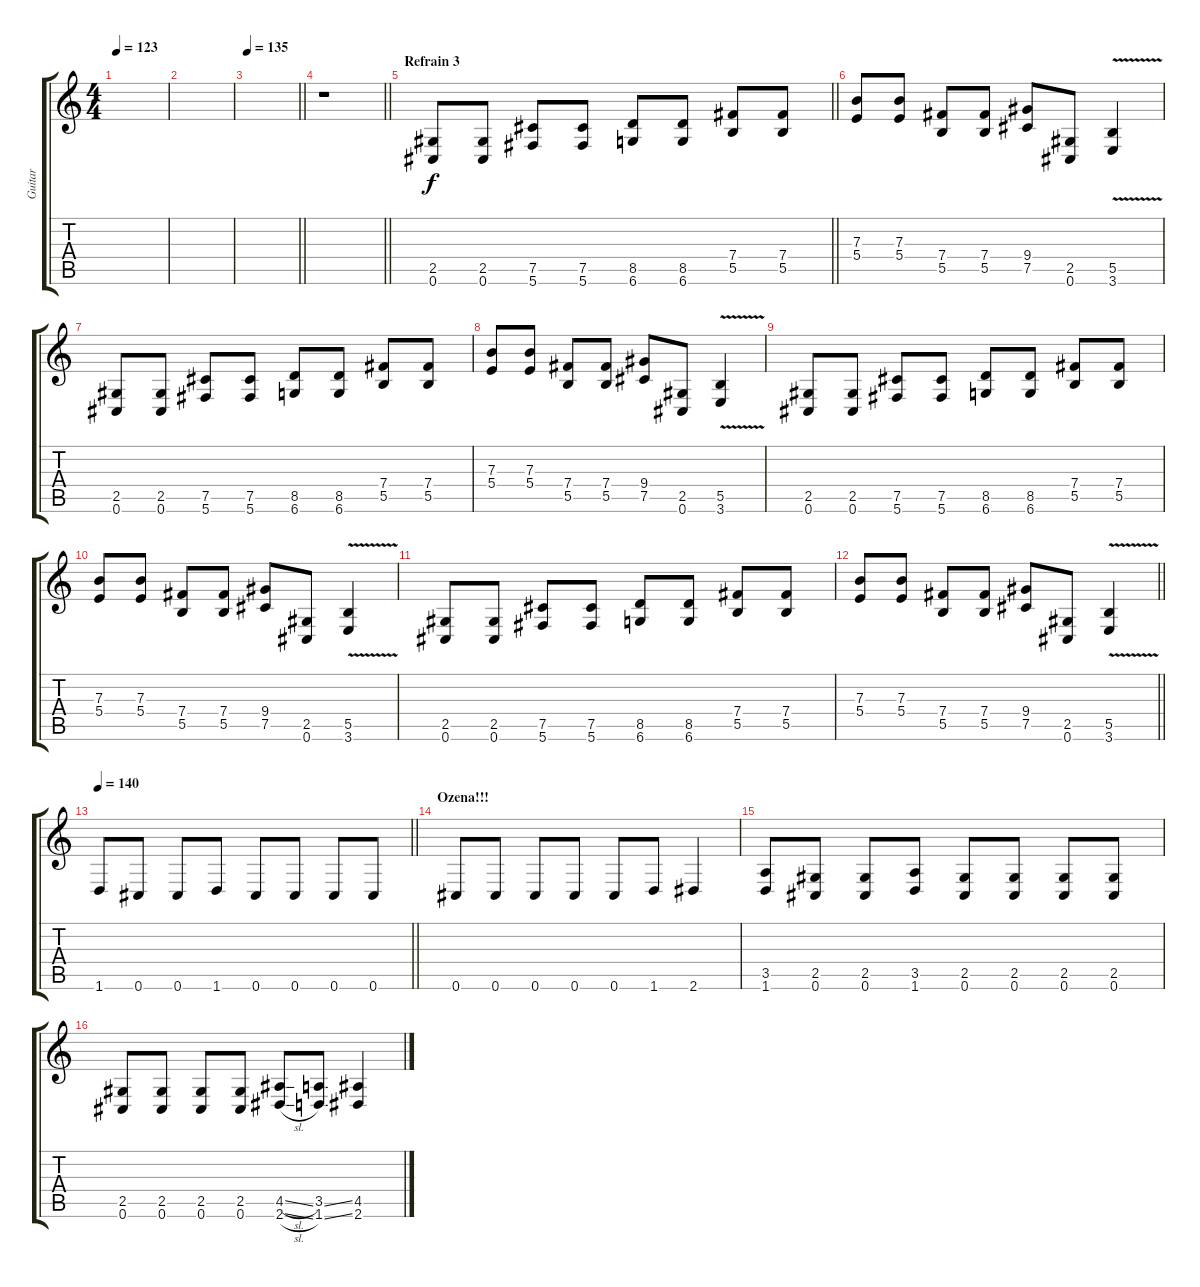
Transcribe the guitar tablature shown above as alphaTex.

\track ("Guitar" "Guitar") {instrument distortionguitar}
\staff {score tabs}
\tuning (Db4 Ab3 E3 B2 Gb2 Db2) {hide}
\ts (4 4)
\tempo 123
\clef g2
\ks c
|
|
\tempo 135
\barLineRight lightlight
|
\barLineRight lightlight
r.1{volume 13} |
\section ("" "Refrain 3")
\barLineRight lightlight
(2.5 0.6).8 (2.5 0.6).8 (7.5 5.6).8 (7.5 5.6).8 (8.5 6.6).8 (8.5 6.6).8 (7.4 5.5).8 (7.4 5.5).8 |
(7.3 5.4).8 (7.3 5.4).8 (7.4 5.5).8 (7.4 5.5).8 (9.4 7.5).8 (2.5 0.6).8 (5.5{v} 3.6).4 |
(2.5 0.6).8 (2.5 0.6).8 (7.5 5.6).8 (7.5 5.6).8 (8.5 6.6).8 (8.5 6.6).8 (7.4 5.5).8 (7.4 5.5).8 |
(7.3 5.4).8 (7.3 5.4).8 (7.4 5.5).8 (7.4 5.5).8 (9.4 7.5).8 (2.5 0.6).8 (5.5{v} 3.6).4 |
(2.5 0.6).8 (2.5 0.6).8 (7.5 5.6).8 (7.5 5.6).8 (8.5 6.6).8 (8.5 6.6).8 (7.4 5.5).8 (7.4 5.5).8 |
(7.3 5.4).8 (7.3 5.4).8 (7.4 5.5).8 (7.4 5.5).8 (9.4 7.5).8 (2.5 0.6).8 (5.5{v} 3.6).4 |
(2.5 0.6).8 (2.5 0.6).8 (7.5 5.6).8 (7.5 5.6).8 (8.5 6.6).8 (8.5 6.6).8 (7.4 5.5).8 (7.4 5.5).8 |
\barLineRight lightlight
(7.3 5.4).8 (7.3 5.4).8 (7.4 5.5).8 (7.4 5.5).8 (9.4 7.5).8 (2.5 0.6).8 (5.5{v} 3.6).4 |
\tempo 140
\barLineRight lightlight
1.6.8 0.6.8 0.6.8 1.6.8 0.6.8 0.6.8 0.6.8 0.6.8 |
\section ("" "Ozena!!!")
0.6.8 0.6.8 0.6.8 0.6.8 0.6.8 1.6.8 2.6.4 |
(3.5 1.6).8 (2.5 0.6).8 (2.5 0.6).8 (3.5 1.6).8 (2.5 0.6).8 (2.5 0.6).8 (2.5 0.6).8 (2.5 0.6).8 |
(2.5 0.6).8 (2.5 0.6).8 (2.5 0.6).8 (2.5 0.6).8 (4.5{sl} 2.6{sl}).8 (3.5{ss} 1.6{ss}).8 (4.5 2.6).4
